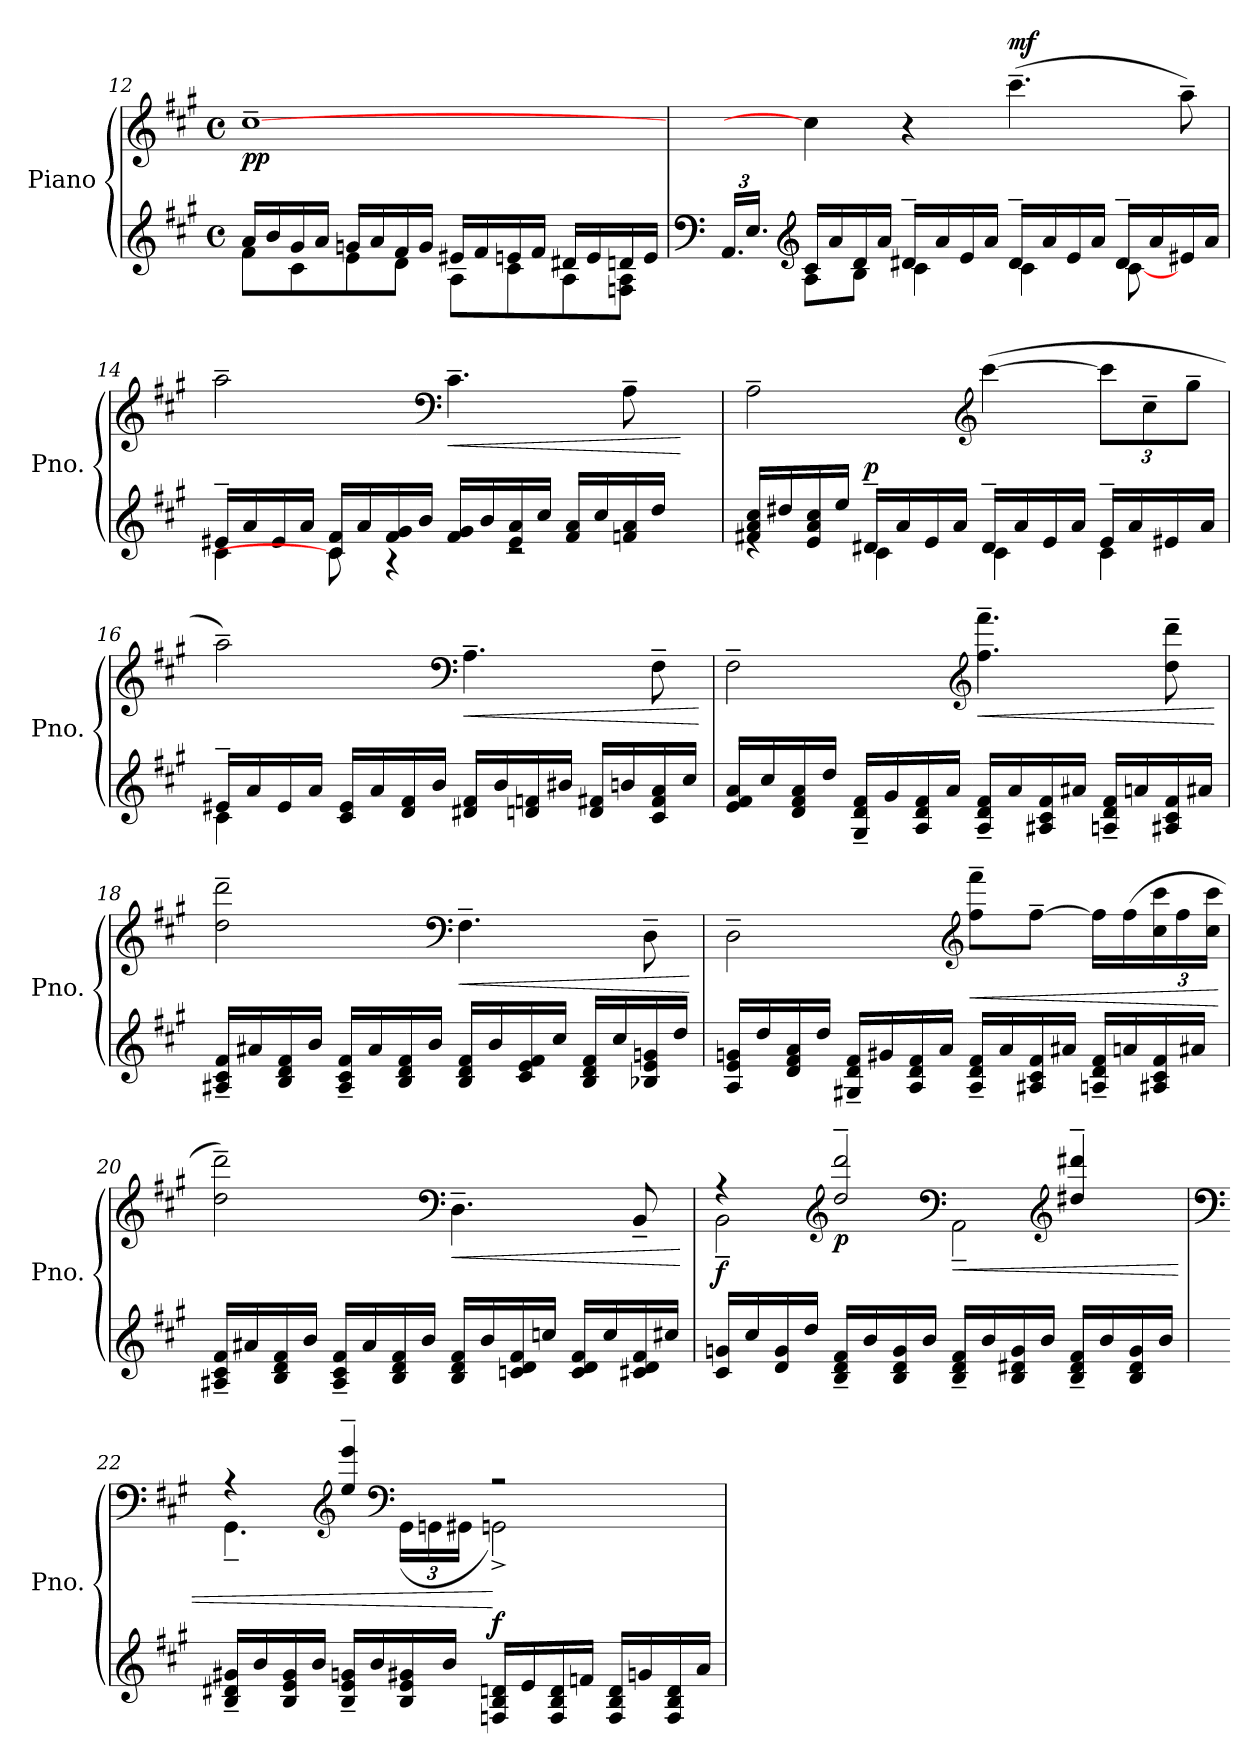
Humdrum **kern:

**kern	**kern	**dynam
*part1	*part1	*part1
*staff2	*staff1	*staff1/2
*I"Piano	*	*
*I'Pno.	*	*
*clefG2	*clefG2	*
*k[f#c#g#]	*k[f#c#g#]	*
*M4/4	*M4/4	*
*met(c)	*met(c)	*
=12	=12	=12
*^	*	*
!	!	!	!LO:DY:b
16a/LL	8f#\L	[1cc#~	pp
16b/	.	.	.
16g#/	8c#\	.	.
16a/JJ	.	.	.
16gn/LL	8e\	.	.
16a/	.	.	.
16f#/	8d\J	.	.
16g/JJ	.	.	.
16e#X/LL	8A\L	.	.
16f#/	.	.	.
16en/	8c#\	.	.
16f#/JJ	.	.	.
16d#X/LL	8A\	.	.
16e/	.	.	.
16dn/	8Fn\ 8A\J	.	.
16e/JJ	.	.	.
!!LO:LB:g=z
=13	=13	=13	=13
*clefF4	*	*	*
*Xbrackettup	*	*	*
*	*	*MM120	*
24.AA/L	8ryy	8ryy	.
24.E/J	.	.	.
*clefG2	*	*	*
*	*	*MM58	*
16c#/LL	8A\L	4cc#\]	.
16a/	.	.	.
16d/	8B\J	.	.
16a/JJ	.	.	.
16d#X~/LL	4c#\	4r	.
16a/	.	.	.
16e/	.	.	.
16a/JJ	.	.	.
!	!	!	!LO:DY:a
16d#~/LL	4c#\	(4.ccc#~\	mf
16a/	.	.	.
16e/	.	.	.
16a/JJ	.	.	.
16d#~/LL	[8c#\	.	.
16a/	.	.	.
16e#X/	8ryy	8aa~\)	.
16a/JJ	.	.	.
=14	=14	=14	=14
16e#X~/LL	4c#\	2aa~\	.
16a/	.	.	.
16e#/	.	.	.
16a/JJ	.	.	.
16c#/ 16f#/LL	8c#\]	.	.
16a/	.	.	.
16f#/ 16g#/	4rA	.	.
16b/JJ	.	.	.
*	*	*clefF4	*
!	!	!	!LO:HP:b
16f#/ 16g#/LL	.	4.c#~\	<
16b/	.	.	.
16e#/ 16a/	2rc	.	.
16cc#/JJ	.	.	.
16f#/ 16a/LL	.	.	.
16cc#/	.	.	.
16fn/ 16a/	.	8A~\	.
16dd/JJ	.	.	.
8ryy	.	8ryy	[
!!LO:LB:g=z
=15	=15	=15	=15
16f#X/ 16a/ 16cc#/LL	4re	2A~\	.
16dd#X/	.	.	.
16e/ 16a/ 16cc#/	.	.	.
16ee/JJ	.	.	.
!	!	!	!LO:DY:a=2
16d#X~/LL	4c#\	.	p
16a/	.	.	.
16e/	.	.	.
16a/JJ	.	.	.
*	*	*clefG2	*
16d#~/LL	4c#\	([4ccc#\	.
16a/	.	.	.
16e/	.	.	.
16a/JJ	.	.	.
*	*	*Xbrackettup	*
16e~/LL	4c#\	12ccc#\L]	.
16a/	.	.	.
.	.	12cc#~\	.
16e#X/	.	.	.
.	.	12gg#~\J	.
16a/JJ	.	.	.
=16	=16	=16	=16
16e#X~/LL	4c#\	2aa~\)	.
16a/	.	.	.
16e#/	.	.	.
16a/JJ	.	.	.
16c#/ 16e#/LL	4ryy	.	.
16a/	.	.	.
16d/ 16f#/	.	.	.
16b/JJ	.	.	.
*	*	*clefF4	*
!	!	!	!LO:HP:b
16d#X/ 16f#/LL	2ryy	4.A~\	<
16b/	.	.	.
16dn/ 16fn/	.	.	.
16b#X/JJ	.	.	.
16d/ 16f#X/LL	.	.	.
16bn/	.	.	.
16c#/ 16f#/ 16a/	.	8F#~\	.
16cc#/JJ	.	.	.
*v	*v	*	*
.	.	[
!!LO:LB:g=z
=17	=17	=17
16e/ 16f#/ 16a/LL	2F#~\	.
16cc#/	.	.
16d/ 16f#/ 16a/	.	.
16dd/JJ	.	.
16G#/~ 16d/~ 16f#/~LL	.	.
16g#/	.	.
16A/ 16d/ 16f#/	.	.
16a/JJ	.	.
*	*clefG2	*
!	!	!LO:HP:b
16A/~ 16d/~ 16f#/~LL	4.ff#\~ 4.fff#\~	<
16a/	.	.
16A#X/ 16c#/ 16f#/	.	.
16a#X/JJ	.	.
16An/~ 16d/~ 16f#/~LL	.	.
16an/	.	.
16A#X/ 16c#/ 16f#/	8dd\~ 8ddd\~	.
16a#X/JJ	.	.
.	.	[
=18	=18	=18
16A#X/~ 16c#/~ 16f#/~LL	2dd\~ 2ddd\~	.
16a#X/	.	.
16B/ 16d/ 16f#/	.	.
16b/JJ	.	.
16A#/~ 16c#/~ 16f#/~LL	.	.
16a#/	.	.
16B/ 16d/ 16f#/	.	.
16b/JJ	.	.
*	*clefF4	*
!	!	!LO:HP:b
16B/ 16d/ 16f#/LL	4.F#~\	<
16b/	.	.
16c#/ 16e/ 16f#/	.	.
16cc#/JJ	.	.
16B/ 16d/ 16f#/LL	.	.
16cc#/	.	.
16B-X/ 16e/ 16gn/	8D~\	.
16dd/JJ	.	.
.	.	[
!!LO:PB:g=z
=19	=19	=19
16A/ 16e/ 16gn/LL	2D~\	.
16dd/	.	.
16d/ 16f#/ 16a/	.	.
16dd/JJ	.	.
16G#X/~ 16d/~ 16f#/~LL	.	.
16g#X/	.	.
16A/ 16d/ 16f#/	.	.
16a/JJ	.	.
*	*clefG2	*
!	!	!LO:HP:b
16A/~ 16d/~ 16f#/~LL	8ff#\~ 8fff#\~L	<
16a/	.	.
16A#X/ 16c#/ 16f#/	[8ff#~\J	.
16a#X/JJ	.	.
16An/~ 16d/~ 16f#/~LL	16ff#\LL]	.
16an/	(16ff#\	.
16A#X/ 16c#/ 16f#/	24cc#\ 24ccc#\	.
.	24ff#\	.
16a#X/JJ	.	.
.	24cc#\ 24ccc#\JJ	.
.	.	[
=20	=20	=20
16A#X/~ 16c#/~ 16f#/~LL	2dd\~ 2ddd\~)	.
16a#X/	.	.
16B/ 16d/ 16f#/	.	.
16b/JJ	.	.
16A#/~ 16c#/~ 16f#/~LL	.	.
16a#/	.	.
16B/ 16d/ 16f#/	.	.
16b/JJ	.	.
*	*clefF4	*
!	!	!LO:HP:b
16B/ 16d/ 16f#/LL	4.D~\	<
16b/	.	.
16cn/ 16d/ 16f#/	.	.
16ccn/JJ	.	.
16c/ 16d/ 16f#/LL	.	.
16cc/	.	.
16c#X/ 16d/ 16f#/	8BB~/	.
16cc#X/JJ	.	.
.	.	[
!!LO:LB:g=z
=21	=21	=21
*	*^	*
!	!	!	!LO:DY:a=2
16c#/ 16gn/LL	4r	2BB~\	f
16cc#/	.	.	.
16d/ 16g/	.	.	.
16dd/JJ	.	.	.
*	*clefG2	*	*
!	!	!	!LO:DY:b
16B/~ 16d/~ 16f#/~LL	2dd/~ 2ddd/~	.	p
16b/	.	.	.
16B/ 16d/ 16g/	.	.	.
16b/JJ	.	.	.
*	*clefF4	*	*
!	!	!	!LO:HP:b
16B/~ 16d/~ 16f#/~LL	.	2AA~\	<
16b/	.	.	.
16B/ 16d#X/ 16g/	.	.	.
16b/JJ	.	.	.
*	*clefG2	*	*
16B/~ 16d#/~ 16f#/~LL	4dd#X/~ 4ddd#X/~	.	.
16b/	.	.	.
16B/ 16d#/ 16g/	.	.	.
16b/JJ	.	.	.
=22	=22	=22	=22
*	*clefF4	*	*
16B/~ 16d#X/~ 16g#X/~LL	4r	4.GG#~\	.
16b/	.	.	.
16B/ 16e/ 16g#/	.	.	.
16b/JJ	.	.	.
*	*clefG2	*	*
16B/~ 16e/~ 16gn/~LL	4ee/~ 4eee/~	.	.
16b/	.	.	.
*	*clefF4	*	*
16B/ 16e/ 16g#X/	.	(>24GG#\LL	.
.	.	24GGn\	.
16b/JJ	.	.	.
.	.	24GG#X\JJ	.
!	!	!	!LO:DY:n=1:a=2
16Fn/ 16B/ 16dn/LL	2r	2GGn^\)	[ f
16e/	.	.	.
16F/ 16B/ 16d/	.	.	.
16fn/JJ	.	.	.
16F/ 16B/ 16d/LL	.	.	.
16gn/	.	.	.
16F/ 16B/ 16d/	.	.	.
16a/JJ	.	.	.
*	*v	*v	*
=	=	=
*-	*-	*-
